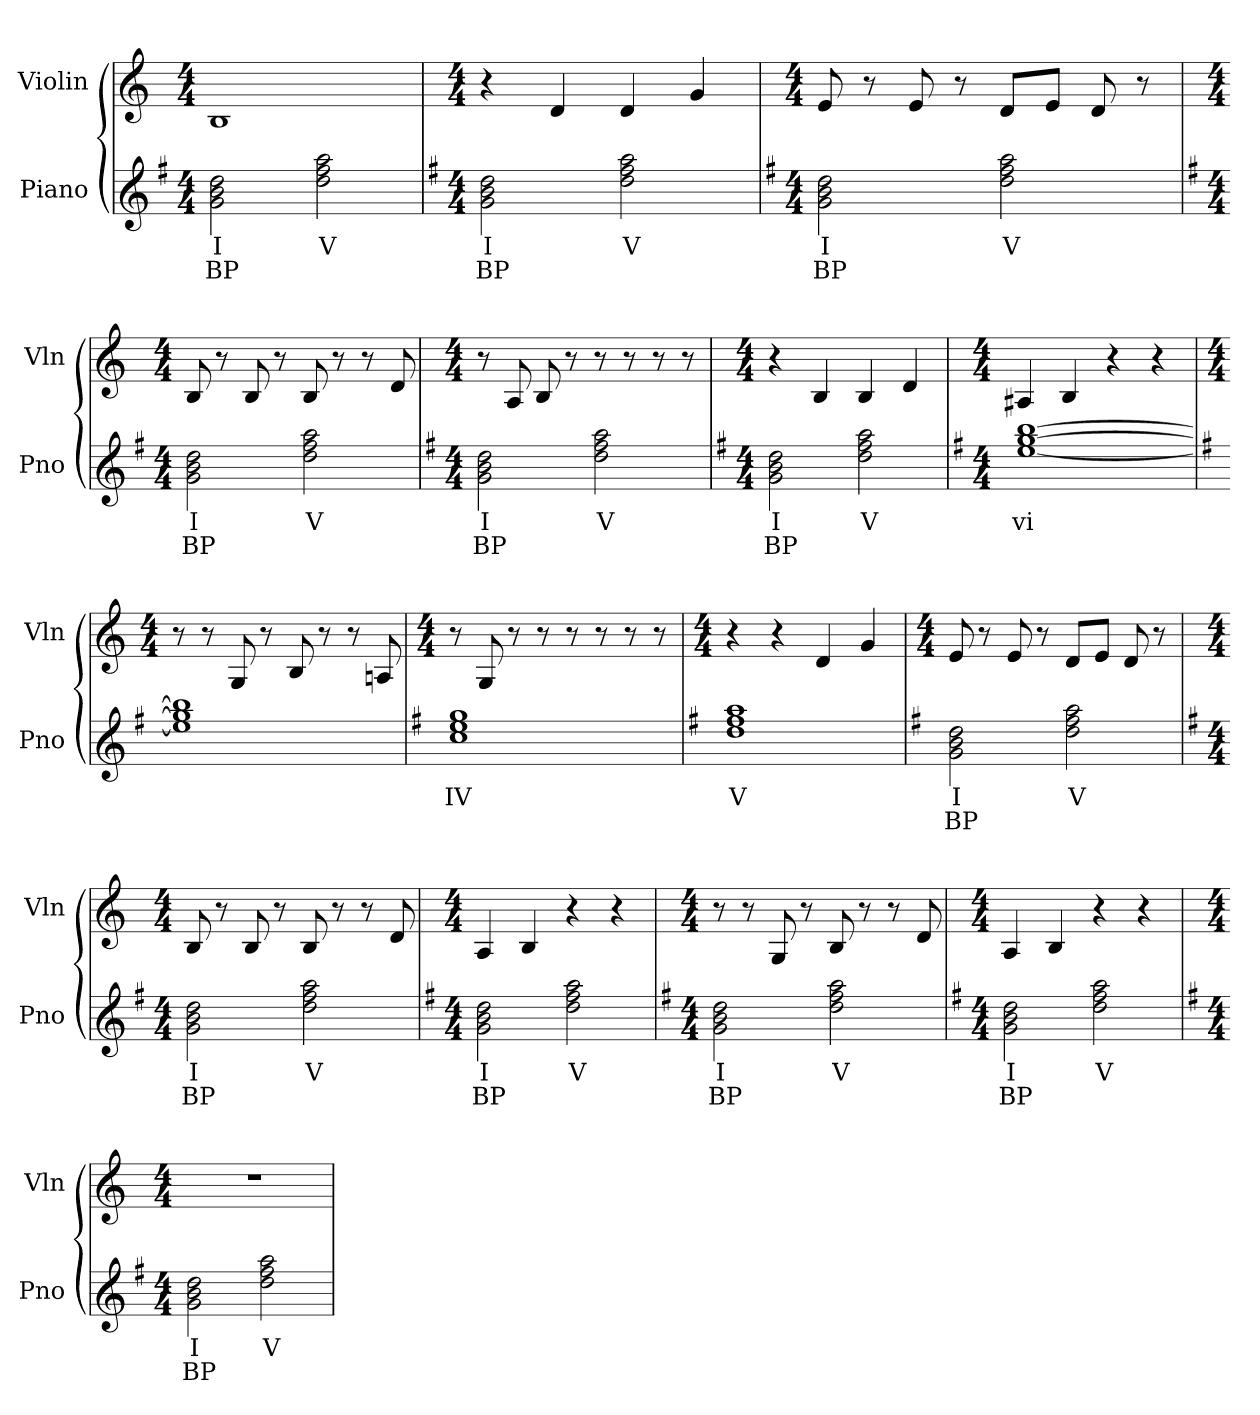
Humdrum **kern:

**kern	**text	**text	**kern
*part2	*part2	*part2	*part1
*staff2	*staff2	*staff2	*staff1
*I"Piano	*	*	*I"Violin
*I'Pno	*	*	*I'Vln
*k[f#]	*	*	*
*G:	*	*	*
*M4/4	*	*	*M4/4
=	=	=	=
2g 2b 2dd	I	BP	1B
2dd 2ff# 2aa	V	.	.
=	=	=	=
*k[f#]	*	*	*
*G:	*	*	*
*M4/4	*	*	*M4/4
2g 2b 2dd	I	BP	4r
.	.	.	4d
2dd 2ff# 2aa	V	.	4d
.	.	.	4g
=	=	=	=
*k[f#]	*	*	*
*G:	*	*	*
*M4/4	*	*	*M4/4
2g 2b 2dd	I	BP	8e
.	.	.	8r
.	.	.	8e
.	.	.	8r
2dd 2ff# 2aa	V	.	8dL
.	.	.	8eJ
.	.	.	8d
.	.	.	8r
=	=	=	=
*k[f#]	*	*	*
*G:	*	*	*
*M4/4	*	*	*M4/4
2g 2b 2dd	I	BP	8B
.	.	.	8r
.	.	.	8B
.	.	.	8r
2dd 2ff# 2aa	V	.	8B
.	.	.	8r
.	.	.	8r
.	.	.	8d
=	=	=	=
*k[f#]	*	*	*
*G:	*	*	*
*M4/4	*	*	*M4/4
2g 2b 2dd	I	BP	8r
.	.	.	8A
.	.	.	8B
.	.	.	8r
2dd 2ff# 2aa	V	.	8r
.	.	.	8r
.	.	.	8r
.	.	.	8r
=	=	=	=
*k[f#]	*	*	*
*G:	*	*	*
*M4/4	*	*	*M4/4
2g 2b 2dd	I	BP	4r
.	.	.	4B
2dd 2ff# 2aa	V	.	4B
.	.	.	4d
=	=	=	=
*k[f#]	*	*	*
*G:	*	*	*
*M4/4	*	*	*M4/4
[1ee [1gg [1bb	vi	.	4A#X
.	.	.	4B
.	.	.	4r
.	.	.	4r
=	=	=	=
*k[f#]	*	*	*
*G:	*	*	*
*	*	*	*M4/4
1ee] 1gg] 1bb]	.	.	8r
.	.	.	8r
.	.	.	8G
.	.	.	8r
.	.	.	8B
.	.	.	8r
.	.	.	8r
.	.	.	8An
=	=	=	=
*k[f#]	*	*	*
*G:	*	*	*
*	*	*	*M4/4
1cc 1ee 1gg	IV	.	8r
.	.	.	8G
.	.	.	8r
.	.	.	8r
.	.	.	8r
.	.	.	8r
.	.	.	8r
.	.	.	8r
=	=	=	=
*k[f#]	*	*	*
*G:	*	*	*
*	*	*	*M4/4
1dd 1ff# 1aa	V	.	4r
.	.	.	4r
.	.	.	4d
.	.	.	4g
=	=	=	=
*k[f#]	*	*	*
*G:	*	*	*
*	*	*	*M4/4
2g 2b 2dd	I	BP	8e
.	.	.	8r
.	.	.	8e
.	.	.	8r
2dd 2ff# 2aa	V	.	8dL
.	.	.	8eJ
.	.	.	8d
.	.	.	8r
=	=	=	=
*k[f#]	*	*	*
*G:	*	*	*
*M4/4	*	*	*M4/4
2g 2b 2dd	I	BP	8B
.	.	.	8r
.	.	.	8B
.	.	.	8r
2dd 2ff# 2aa	V	.	8B
.	.	.	8r
.	.	.	8r
.	.	.	8d
=	=	=	=
*k[f#]	*	*	*
*G:	*	*	*
*M4/4	*	*	*M4/4
2g 2b 2dd	I	BP	4A
.	.	.	4B
2dd 2ff# 2aa	V	.	4r
.	.	.	4r
=	=	=	=
*k[f#]	*	*	*
*G:	*	*	*
*M4/4	*	*	*M4/4
2g 2b 2dd	I	BP	8r
.	.	.	8r
.	.	.	8G
.	.	.	8r
2dd 2ff# 2aa	V	.	8B
.	.	.	8r
.	.	.	8r
.	.	.	8d
=	=	=	=
*k[f#]	*	*	*
*G:	*	*	*
*M4/4	*	*	*M4/4
2g 2b 2dd	I	BP	4A
.	.	.	4B
2dd 2ff# 2aa	V	.	4r
.	.	.	4r
=	=	=	=
*k[f#]	*	*	*
*G:	*	*	*
*M4/4	*	*	*M4/4
2g 2b 2dd	I	BP	1r
2dd 2ff# 2aa	V	.	.
=	=	=	=
*-	*-	*-	*-
